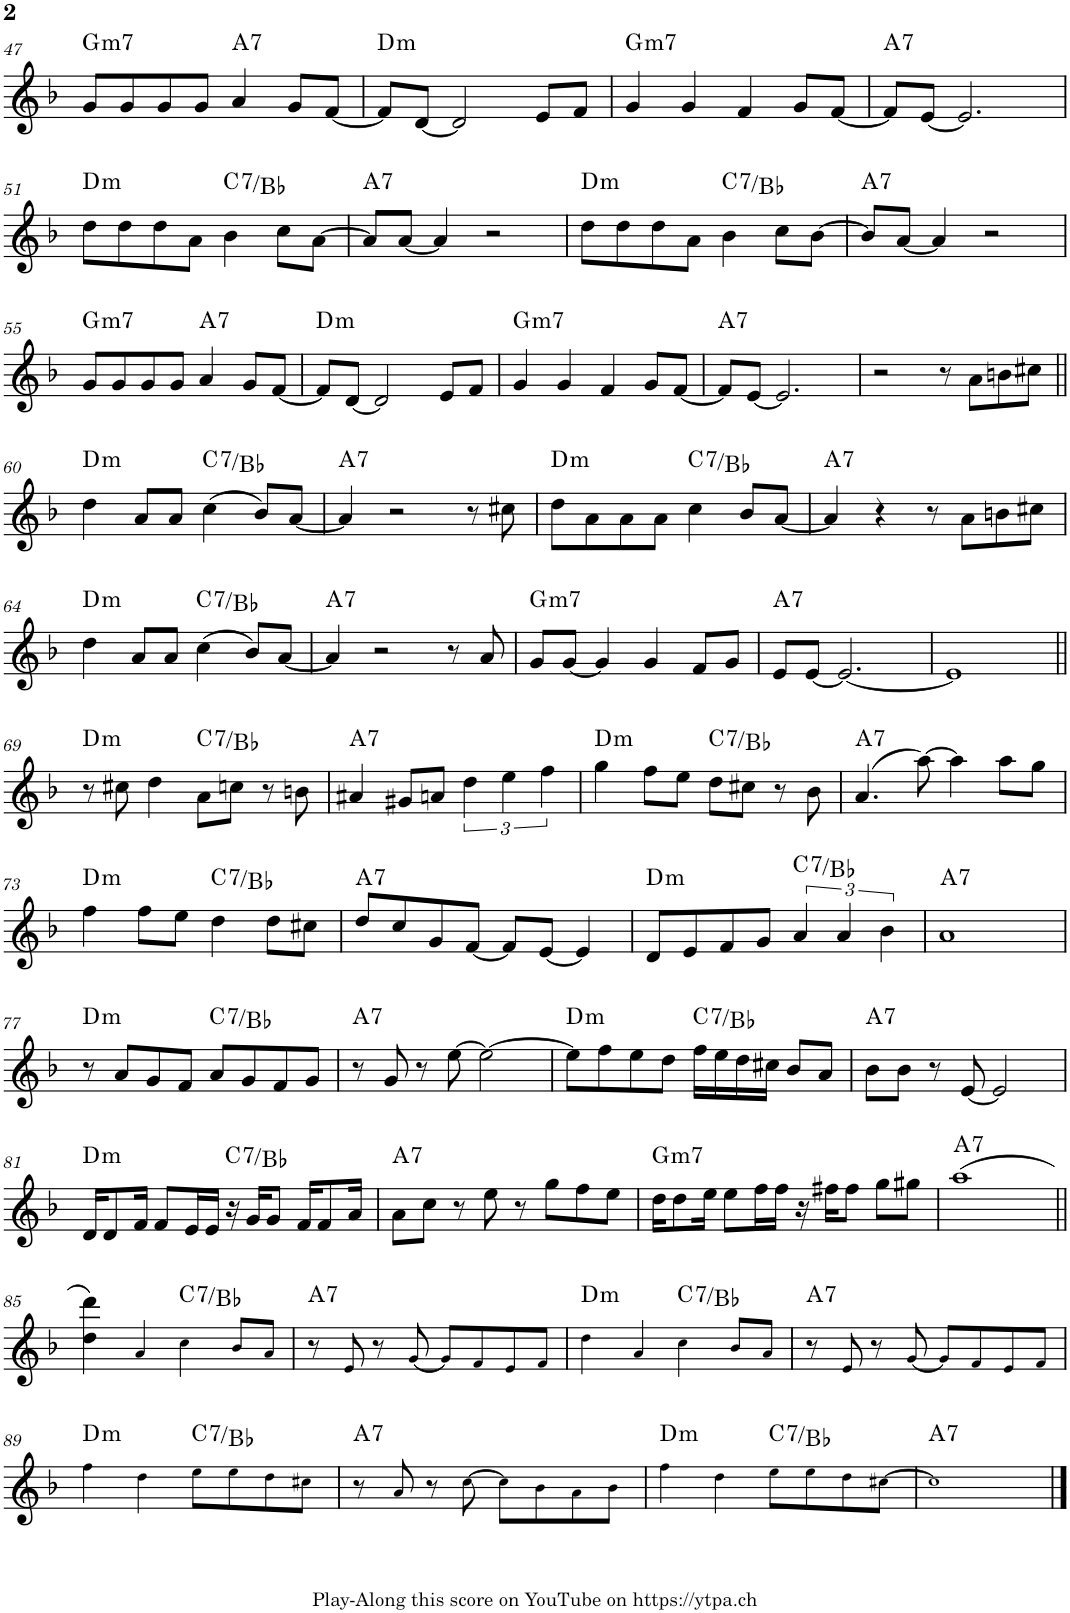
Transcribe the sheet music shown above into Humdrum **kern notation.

**kern	**harte
*part1	*part1
*staff1	*
*I"Piano	*
*I'Pno.	*
!!LO:PB:g=z
*clefG2	*
*k[b-]	*
*M4/4	*
=47	=47
!	!LO:H:kt=m7
8g/L	G:min7
8g/	.
8g/	.
8g/J	.
!	!LO:H:kt=7
4a/	A:7
8g/L	.
[8f/J	.
=48	=48
!	!LO:H:kt=m
8f/L]	D:min
[8d/J	.
2d/]	.
8e/L	.
8f/J	.
=49	=49
!	!LO:H:kt=m7
4g/	G:min7
4g/	.
4f/	.
8g/L	.
[8f/J	.
=50	=50
!	!LO:H:kt=7
8f/L]	A:7
[8e/J	.
2.e/]	.
!!LO:LB:g=z
=51	=51
!	!LO:H:kt=m
8dd\L	D:min
8dd\	.
8dd\	.
8a\J	.
!	!LO:H:kt=7
4b-\	C:7/b7
8cc\L	.
[8a\J	.
=52	=52
!	!LO:H:kt=7
8a/L]	A:7
[8a/J	.
4a/]	.
2r	.
=53	=53
!	!LO:H:kt=m
8dd\L	D:min
8dd\	.
8dd\	.
8a\J	.
!	!LO:H:kt=7
4b-\	C:7/b7
8cc\L	.
[8b-\J	.
=54	=54
!	!LO:H:kt=7
8b-/L]	A:7
[8a/J	.
4a/]	.
2r	.
!!LO:LB:g=z
=55	=55
!	!LO:H:kt=m7
8g/L	G:min7
8g/	.
8g/	.
8g/J	.
!	!LO:H:kt=7
4a/	A:7
8g/L	.
[8f/J	.
=56	=56
!	!LO:H:kt=m
8f/L]	D:min
[8d/J	.
2d/]	.
8e/L	.
8f/J	.
=57	=57
!	!LO:H:kt=m7
4g/	G:min7
4g/	.
4f/	.
8g/L	.
[8f/J	.
=58	=58
!	!LO:H:kt=7
8f/L]	A:7
[8e/J	.
2.e/]	.
=59	=59
2r	.
8r	.
8a\L	.
8bn\	.
8cc#X\J	.
!!LO:LB:g=z
=60||	=60||
!	!LO:H:kt=m
4dd\	D:min
8a/L	.
8a/J	.
!	!LO:H:kt=7
(4cc\	C:7/b7
8b-/L)	.
[8a/J	.
=61	=61
!	!LO:H:kt=7
4a/]	A:7
2r	.
8r	.
8cc#X\	.
=62	=62
!	!LO:H:kt=m
8dd\L	D:min
8a\	.
8a\	.
8a\J	.
!	!LO:H:kt=7
4cc\	C:7/b7
8b-/L	.
[8a/J	.
=63	=63
!	!LO:H:kt=7
4a/]	A:7
4r	.
8r	.
8a\L	.
8bn\	.
8cc#X\J	.
!!LO:LB:g=z
=64	=64
!	!LO:H:kt=m
4dd\	D:min
8a/L	.
8a/J	.
!	!LO:H:kt=7
(4cc\	C:7/b7
8b-/L)	.
[8a/J	.
=65	=65
!	!LO:H:kt=7
4a/]	A:7
2r	.
8r	.
8a/	.
=66	=66
!	!LO:H:kt=m7
8g/L	G:min7
[8g/J	.
4g/]	.
4g/	.
8f/L	.
8g/J	.
=67	=67
!	!LO:H:kt=7
8e/L	A:7
[8e/J	.
2.e/_	.
=68	=68
1e]	.
!!LO:LB:g=z
=69||	=69||
!	!LO:H:kt=m
8r	D:min
8cc#X\	.
4dd\	.
!	!LO:H:kt=7
8a\L	C:7/b7
8ccn\J	.
8r	.
8bn\	.
=70	=70
!	!LO:H:kt=7
4a#X/	A:7
8g#X/L	.
8an/J	.
6dd\	.
6ee\	.
6ff\	.
=71	=71
!	!LO:H:kt=m
4gg\	D:min
8ff\L	.
8ee\J	.
!	!LO:H:kt=7
8dd\L	C:7/b7
8cc#X\J	.
8r	.
8b-\	.
=72	=72
!	!LO:H:kt=7
(4.a/	A:7
[8aa\)	.
4aa\]	.
8aa\L	.
8gg\J	.
!!LO:LB:g=z
=73	=73
!	!LO:H:kt=m
4ff\	D:min
8ff\L	.
8ee\J	.
!	!LO:H:kt=7
4dd\	C:7/b7
8dd\L	.
8cc#X\J	.
=74	=74
!	!LO:H:kt=7
8dd/L	A:7
8cc/	.
8g/	.
[8f/J	.
8f/L]	.
[8e/J	.
4e/]	.
=75	=75
!	!LO:H:kt=m
8d/L	D:min
8e/	.
8f/	.
8g/J	.
!	!LO:H:kt=7
6a/	C:7/b7
6a/	.
6b-\	.
=76	=76
!	!LO:H:kt=7
1a	A:7
!!LO:LB:g=z
=77	=77
!	!LO:H:kt=m
8r	D:min
8a/L	.
8g/	.
8f/J	.
!	!LO:H:kt=7
8a/L	C:7/b7
8g/	.
8f/	.
8g/J	.
=78	=78
!	!LO:H:kt=7
8r	A:7
8g/	.
8r	.
[8ee\	.
2ee\_	.
=79	=79
!	!LO:H:kt=m
8ee\L]	D:min
8ff\	.
8ee\	.
8dd\J	.
!	!LO:H:kt=7
16ff\LL	C:7/b7
16ee\	.
16dd\	.
16cc#X\JJ	.
8b-/L	.
8a/J	.
=80	=80
!	!LO:H:kt=7
8b-\L	A:7
8b-\J	.
8r	.
[8e/	.
2e/]	.
!!LO:LB:g=z
=81	=81
!	!LO:H:kt=m
16d/KL	D:min
8d/	.
16f/Jk	.
8f/L	.
16e/L	.
16e/JJ	.
!	!LO:H:kt=7
16r	C:7/b7
16g/KL	.
8g/J	.
16f/KL	.
8f/	.
16a/Jk	.
=82	=82
!	!LO:H:kt=7
8a\L	A:7
8cc\J	.
8r	.
8ee\	.
8r	.
8gg\L	.
8ff\	.
8ee\J	.
=83	=83
!	!LO:H:kt=m7
16dd\KL	G:min7
8dd\	.
16ee\Jk	.
8ee\L	.
16ff\L	.
16ff\JJ	.
16r	.
16ff#X\KL	.
8ff#\J	.
8gg\L	.
8gg#X\J	.
=84	=84
!	!LO:H:kt=7
(1aa	A:7
!!LO:LB:g=z
=85||	=85||
4dd\ 4ddd\)	.
4a!/	.
!	!LO:H:kt=7
4cc!\	C:7/b7
8b-!/L	.
8a!/J	.
=86	=86
!	!LO:H:kt=7
8r	A:7
8e!/	.
8r	.
[8g!/	.
8g!/L]	.
8f!/	.
8e!/	.
8f!/J	.
=87	=87
!	!LO:H:kt=m
4dd!\	D:min
4a!/	.
!	!LO:H:kt=7
4cc!\	C:7/b7
8b-!/L	.
8a!/J	.
=88	=88
!	!LO:H:kt=7
8r	A:7
8e!/	.
8r	.
[8g!/	.
8g!/L]	.
8f!/	.
8e!/	.
8f!/J	.
!!LO:LB:g=z
=89	=89
!	!LO:H:kt=m
4ff!\	D:min
4dd!\	.
!	!LO:H:kt=7
8ee!\L	C:7/b7
8ee!\	.
8dd!\	.
8cc#X!\J	.
=90	=90
!	!LO:H:kt=7
8r	A:7
8a!/	.
8r	.
[8cc!\	.
8cc!\L]	.
8b-!\	.
8a!\	.
8b-!\J	.
=91	=91
!	!LO:H:kt=m
4ff!\	D:min
4dd!\	.
!	!LO:H:kt=7
8ee!\L	C:7/b7
8ee!\	.
8dd!\	.
[8cc#X!\J	.
=92	=92
!	!LO:H:kt=7
1cc#!]	A:7
==	==
*-	*-
